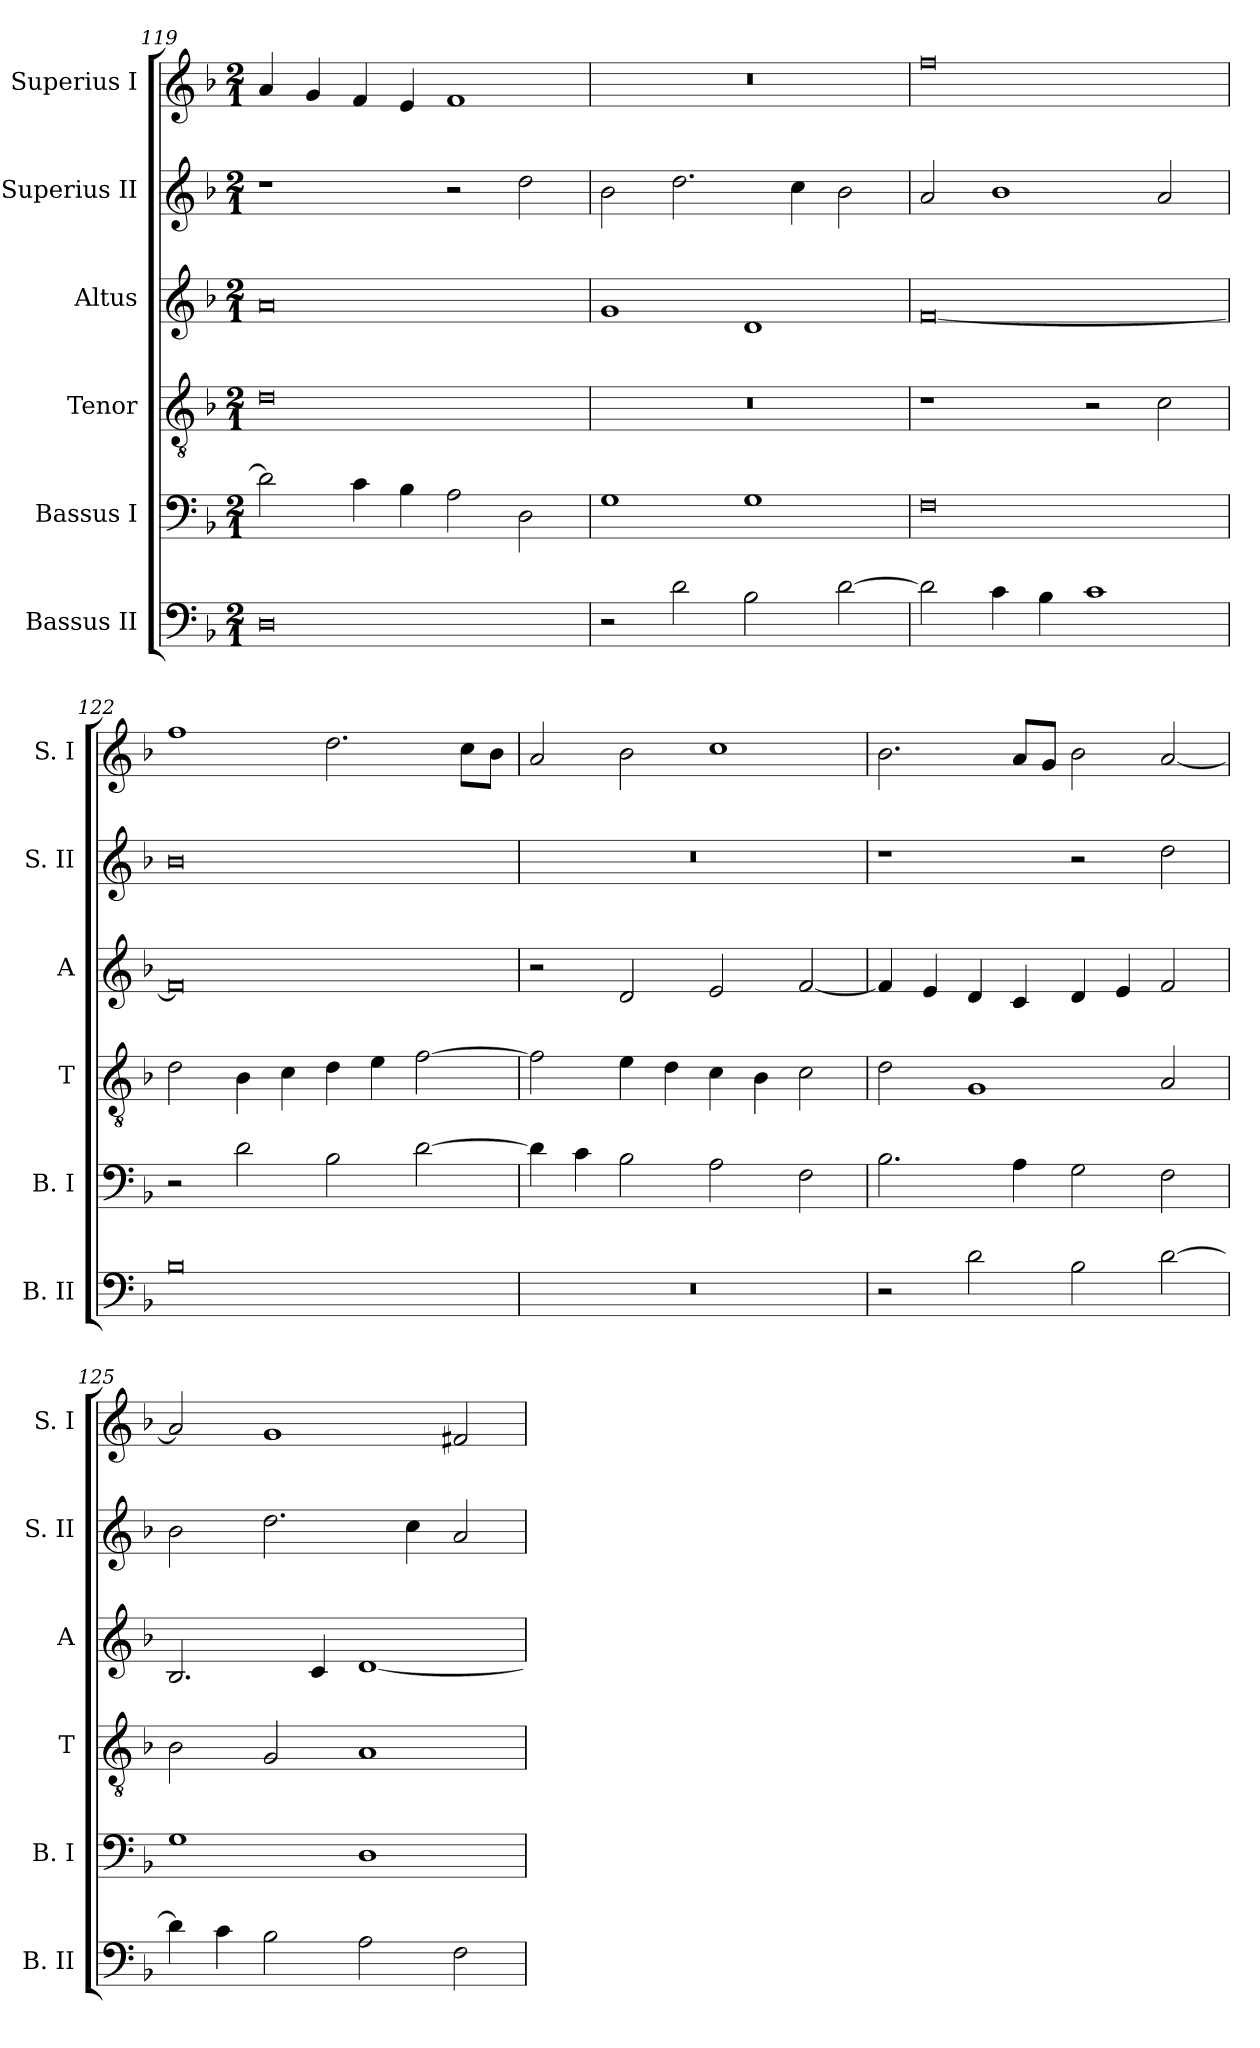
**kern	**kern	**kern	**kern	**kern	**kern
*part6	*part5	*part4	*part3	*part2	*part1
*staff6	*staff5	*staff4	*staff3	*staff2	*staff1
*I"Bassus II	*I"Bassus I	*I"Tenor	*I"Altus	*I"Superius II	*I"Superius I
*I'B. II	*I'B. I	*I'T	*I'A	*I'S. II	*I'S. I
*clefF4	*clefF4	*clefGv2	*clefG2	*clefG2	*clefG2
*k[b-]	*k[b-]	*k[b-]	*k[b-]	*k[b-]	*k[b-]
*F:	*F:	*F:	*F:	*F:	*F:
*M2/1	*M2/1	*M2/1	*M2/1	*M2/1	*M2/1
=119	=119	=119	=119	=119	=119
0D	2d]	0d	0a	1r	4a
.	.	.	.	.	4g
.	4c	.	.	.	4f
.	4B-	.	.	.	4e
.	2A	.	.	2r	1f
.	2D	.	.	2dd	.
=120	=120	=120	=120	=120	=120
2r	1G	0r	1g	2b-	0r
2d	.	.	.	2.dd	.
2B-	1G	.	1d	.	.
.	.	.	.	4cc	.
[2d	.	.	.	2b-	.
=121	=121	=121	=121	=121	=121
2d]	0F	1r	[0f	2a	0ff
4c	.	.	.	1b-	.
4B-	.	.	.	.	.
1c	.	2r	.	.	.
.	.	2c	.	2a	.
=122	=122	=122	=122	=122	=122
0B-	2r	2d	0f]	0b-	1ff
.	2d	4B-	.	.	.
.	.	4c	.	.	.
.	2B-	4d	.	.	2.dd
.	.	4e	.	.	.
.	[2d	[2f	.	.	.
.	.	.	.	.	8ccL
.	.	.	.	.	8b-J
=123	=123	=123	=123	=123	=123
0r	4d]	2f]	2r	0r	2a
.	4c	.	.	.	.
.	2B-	4e	2d	.	2b-
.	.	4d	.	.	.
.	2A	4c	2e	.	1cc
.	.	4B-	.	.	.
.	2F	2c	[2f	.	.
=124	=124	=124	=124	=124	=124
2r	2.B-	2d	4f]	1r	2.b-
.	.	.	4e	.	.
2d	.	1G	4d	.	.
.	4A	.	4c	.	8aL
.	.	.	.	.	8gJ
2B-	2G	.	4d	2r	2b-
.	.	.	4e	.	.
[2d	2F	2A	2f	2dd	[2a
=125	=125	=125	=125	=125	=125
4d]	1G	2B-	2.B-	2b-	2a]
4c	.	.	.	.	.
2B-	.	2G	.	2.dd	1g
.	.	.	4c	.	.
2A	1D	1A	[1d	.	.
.	.	.	.	4cc	.
2F	.	.	.	2a	2f#X
=	=	=	=	=	=
*-	*-	*-	*-	*-	*-
